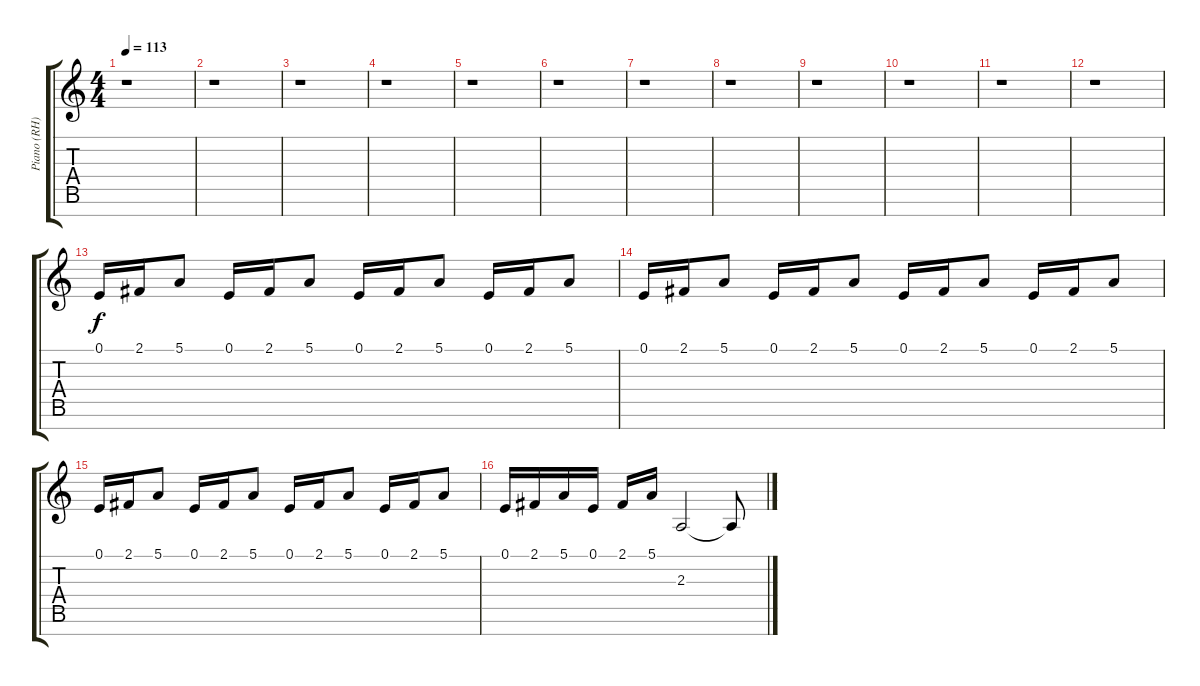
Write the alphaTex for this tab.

\track ("Piano (RH)" "Piano (RH)") {instrument acousticgrandpiano}
\staff {score tabs}
\tuning (E4 B3 G3 D3 A2 E2 B1) {hide}
\ts (4 4)
\tempo 113
\clef g2
\ks c
r.1{dy f instrument acousticgrandpiano} |
r.1 |
r.1 |
r.1 |
r.1 |
r.1 |
r.1 |
r.1 |
r.1 |
r.1 |
r.1 |
r.1 |
0.1.16 2.1.16 5.1.8 0.1.16 2.1.16 5.1.8 0.1.16 2.1.16 5.1.8 0.1.16 2.1.16 5.1.8 |
0.1.16 2.1.16 5.1.8 0.1.16 2.1.16 5.1.8 0.1.16 2.1.16 5.1.8 0.1.16 2.1.16 5.1.8 |
0.1.16 2.1.16 5.1.8 0.1.16 2.1.16 5.1.8 0.1.16 2.1.16 5.1.8 0.1.16 2.1.16 5.1.8 |
0.1.16 2.1.16 5.1.16 0.1.16 2.1.16 5.1.16 2.3.2 2.3{t}.8
